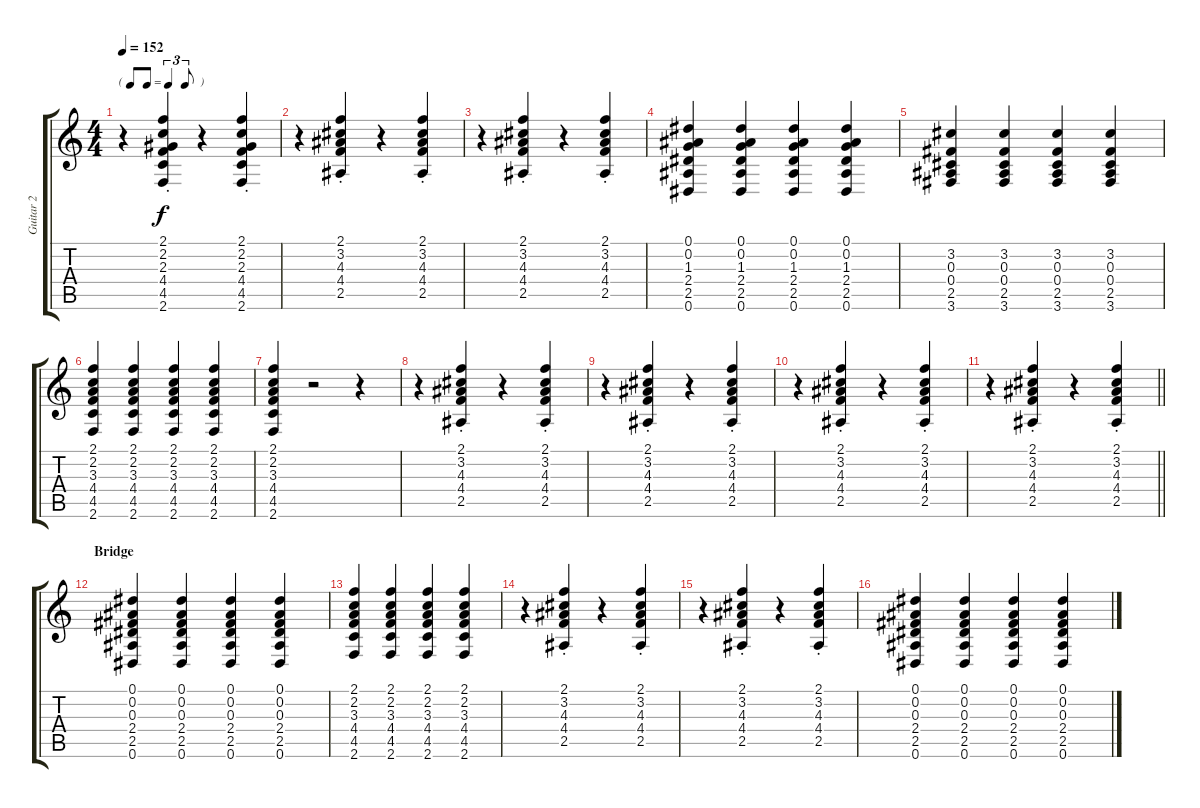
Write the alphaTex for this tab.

\track ("Guitar 2" "Guitar 2") {instrument electricguitarclean}
\staff {score tabs}
\tuning (Eb4 Bb3 Gb3 Db3 Ab2 Eb2) {hide}
\ts (4 4)
\tf triplet8th
\tempo 152
\clef g2
\ks c
r.4{dy f} (2.1{st} 2.2{st} 2.3{st} 4.4{st} 4.5{st} 2.6{st}).4 r.4 (2.1{st} 2.2{st} 2.3{st} 4.4{st} 4.5{st} 2.6{st}).4 |
r.4 (2.1{st} 3.2{st} 4.3{st} 4.4{st} 2.5{st}).4 r.4 (2.1{st} 3.2{st} 4.3{st} 4.4{st} 2.5{st}).4 |
r.4 (2.1{st} 3.2{st} 4.3{st} 4.4{st} 2.5{st}).4 r.4 (2.1{st} 3.2{st} 4.3{st} 4.4{st} 2.5{st}).4 |
(0.1 0.2 1.3 2.4 2.5 0.6).4 (0.1 0.2 1.3 2.4 2.5 0.6).4 (0.1 0.2 1.3 2.4 2.5 0.6).4 (0.1 0.2 1.3 2.4 2.5 0.6).4 |
(3.2 0.3 0.4 2.5 3.6).4 (3.2 0.3 0.4 2.5 3.6).4 (3.2 0.3 0.4 2.5 3.6).4 (3.2 0.3 0.4 2.5 3.6).4 |
(2.1 2.2 3.3 4.4 4.5 2.6).4 (2.1 2.2 3.3 4.4 4.5 2.6).4 (2.1 2.2 3.3 4.4 4.5 2.6).4 (2.1 2.2 3.3 4.4 4.5 2.6).4 |
(2.1 2.2 3.3 4.4 4.5 2.6).4 r.2 r.4 |
r.4 (2.1{st} 3.2{st} 4.3{st} 4.4{st} 2.5{st}).4 r.4 (2.1{st} 3.2{st} 4.3{st} 4.4{st} 2.5{st}).4 |
r.4 (2.1{st} 3.2{st} 4.3{st} 4.4{st} 2.5{st}).4 r.4 (2.1{st} 3.2{st} 4.3{st} 4.4{st} 2.5{st}).4 |
r.4 (2.1{st} 3.2{st} 4.3{st} 4.4{st} 2.5{st}).4 r.4 (2.1{st} 3.2{st} 4.3{st} 4.4{st} 2.5{st}).4 |
\barLineRight lightlight
r.4 (2.1{st} 3.2{st} 4.3{st} 4.4{st} 2.5{st}).4 r.4 (2.1{st} 3.2{st} 4.3{st} 4.4{st} 2.5{st}).4 |
\section ("" "Bridge")
(0.1 0.2 0.3 2.4 2.5 0.6).4 (0.1 0.2 0.3 2.4 2.5 0.6).4 (0.1 0.2 0.3 2.4 2.5 0.6).4 (0.1 0.2 0.3 2.4 2.5 0.6).4 |
(2.1 2.2 3.3 4.4 4.5 2.6).4 (2.1 2.2 3.3 4.4 4.5 2.6).4 (2.1 2.2 3.3 4.4 4.5 2.6).4 (2.1 2.2 3.3 4.4 4.5 2.6).4 |
r.4 (2.1{st} 3.2{st} 4.3{st} 4.4{st} 2.5{st}).4 r.4 (2.1{st} 3.2{st} 4.3{st} 4.4{st} 2.5{st}).4 |
r.4 (2.1{st} 3.2{st} 4.3{st} 4.4{st} 2.5{st}).4 r.4 (2.1{st} 3.2{st} 4.3{st} 4.4{st} 2.5).4 |
(0.1 0.2 0.3 2.4 2.5 0.6).4 (0.1 0.2 0.3 2.4 2.5 0.6).4 (0.1 0.2 0.3 2.4 2.5 0.6).4 (0.1 0.2 0.3 2.4 2.5 0.6).4
